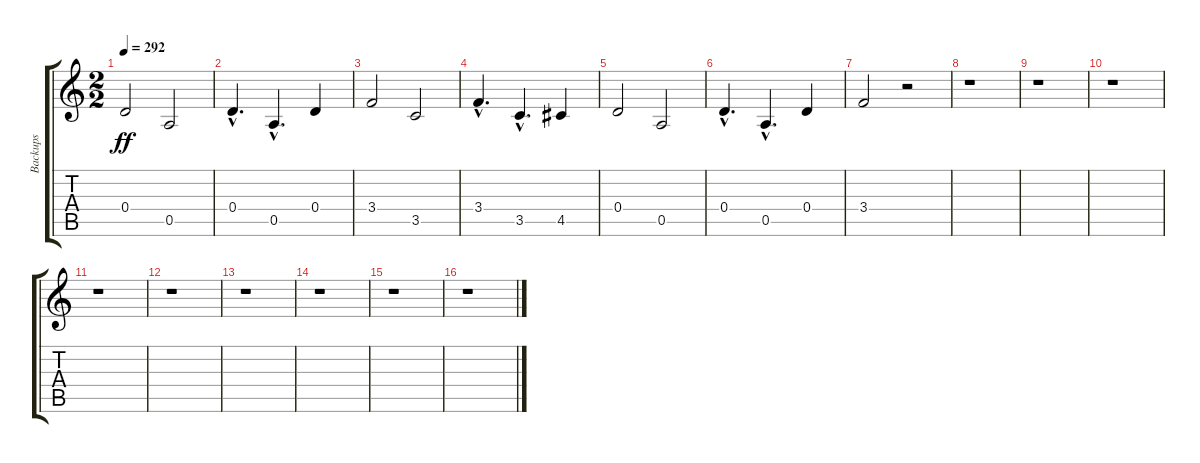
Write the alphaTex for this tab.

\track ("Backups" "Backups") {instrument acousticbass}
\staff {score tabs}
\tuning (E4 B3 G3 D3 A2 E2) {hide}
\ts (2 2)
\tempo 292
\clef g2
\ks c
0.4.2{dy ff} 0.5.2 |
0.4{hac}.4{d} 0.5{hac}.4{d} 0.4.4 |
3.4.2 3.5.2 |
3.4{hac}.4{d} 3.5{hac}.4{d} 4.5.4 |
0.4.2 0.5.2 |
0.4{hac}.4{d} 0.5{hac}.4{d} 0.4.4 |
3.4.2 r.2 |
r.1 |
r.1 |
r.1 |
r.1 |
r.1 |
r.1 |
r.1 |
r.1 |
r.1
